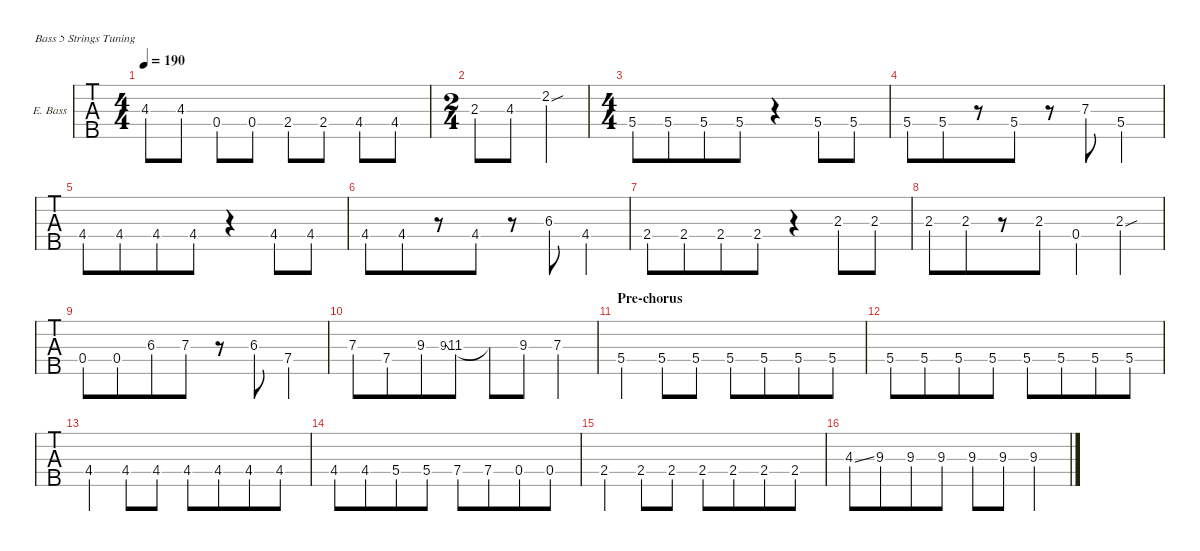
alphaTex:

\defaultSystemsLayout 4
\hideDynamics
\bracketExtendMode nobrackets
\firstSystemTrackNameOrientation horizontal
\track ("Ele. Bass" "E. Bass") {defaultSystemsLayout 4 instrument electricbassfinger}
\staff {tabs}
\tuning (G2 D2 A1 E1 B0)
\ts (4 4)
\tempo 190
\clef f4
\scale
0.232303
\ks e
4.3{acc #}.8{dy f} 4.3{acc #}.8 0.4{acc forcenatural}.8 0.4{acc forcenatural}.8 2.4{acc #}.8 2.4{acc #}.8 4.4{acc #}.8 4.4{acc #}.8 |
\ts (2 4)
\beaming (8 2 2)
\scale
0.232303 2.3{acc forcenatural}.8 4.3{acc #}.8 2.2{sou acc forcenatural}.4 |
\ts (4 4)
\beaming (8 4 4)
\scale
0.303092 5.4{acc forcenatural}.8 5.4{acc forcenatural}.8 5.4{acc forcenatural}.8 5.4{acc forcenatural}.8 r.4 5.4{acc forcenatural}.8 5.4{acc forcenatural}.8 |
\scale
0.232303 5.4{acc forcenatural}.8 5.4{acc forcenatural}.8 r.8 5.4{acc forcenatural}.8 r.8 7.3{acc forcenatural}.8 5.4{acc forcenatural}.4 |
\scale
0.232303 4.4{acc #}.8 4.4{acc #}.8 4.4{acc #}.8 4.4{acc #}.8 r.4 4.4{acc #}.8 4.4{acc #}.8 |
\scale
0.232303 4.4{acc #}.8 4.4{acc #}.8 r.8 4.4{acc #}.8 r.8 6.3{acc #}.8 4.4{acc #}.4 |
\scale
0.303092 2.4{acc #}.8 2.4{acc #}.8 2.4{acc #}.8 2.4{acc #}.8 r.4 2.3{acc forcenatural}.8 2.3{acc forcenatural}.8 |
\scale
0.232303 2.3{acc forcenatural}.8 2.3{acc forcenatural}.8 r.8 2.3{acc forcenatural}.8 0.4{acc forcenatural}.4 2.3{sou acc forcenatural}.4 |
\scale
0.232302 0.4{acc forcenatural}.8 0.4{acc forcenatural}.8 6.3{acc #}.8 7.3{acc forcenatural}.8 r.8 6.3{acc #}.8 7.4{acc forcenatural}.4 |
\scale
0.232303 7.3{acc forcenatural}.8 7.4{acc forcenatural}.8 9.3{acc #}.8 9.3{ss acc #}.8{gr} 11.3{acc #}.8 11.3{t acc #}.8 9.3{acc #}.8 7.3{acc forcenatural}.4 |
\section ("" "Pre-chorus")
\scale
0.303092 5.4{acc forcenatural}.4 5.4{acc forcenatural}.8 5.4{acc forcenatural}.8 5.4{acc forcenatural}.8 5.4{acc forcenatural}.8 5.4{acc forcenatural}.8 5.4{acc forcenatural}.8 |
\scale
0.232303 5.4{acc forcenatural}.8 5.4{acc forcenatural}.8 5.4{acc forcenatural}.8 5.4{acc forcenatural}.8 5.4{acc forcenatural}.8 5.4{acc forcenatural}.8 5.4{acc forcenatural}.8 5.4{acc forcenatural}.8 |
\scale
0.232303 4.4{acc #}.4 4.4{acc #}.8 4.4{acc #}.8 4.4{acc #}.8 4.4{acc #}.8 4.4{acc #}.8 4.4{acc #}.8 |
\scale
0.232303 4.4{acc #}.8 4.4{acc #}.8 5.4{acc forcenatural}.8 5.4{acc forcenatural}.8 7.4{acc forcenatural}.8 7.4{acc forcenatural}.8 0.4{acc forcenatural}.8 0.4{acc forcenatural}.8 |
\scale
0.303092 2.4{acc #}.4 2.4{acc #}.8 2.4{acc #}.8 2.4{acc #}.8 2.4{acc #}.8 2.4{acc #}.8 2.4{acc #}.8 |
\scale
0.232303 4.3{ss acc #}.8 9.3{acc #}.8 9.3{acc #}.8 9.3{acc #}.8 9.3{acc #}.8 9.3{acc #}.8 9.3{acc #}.4
